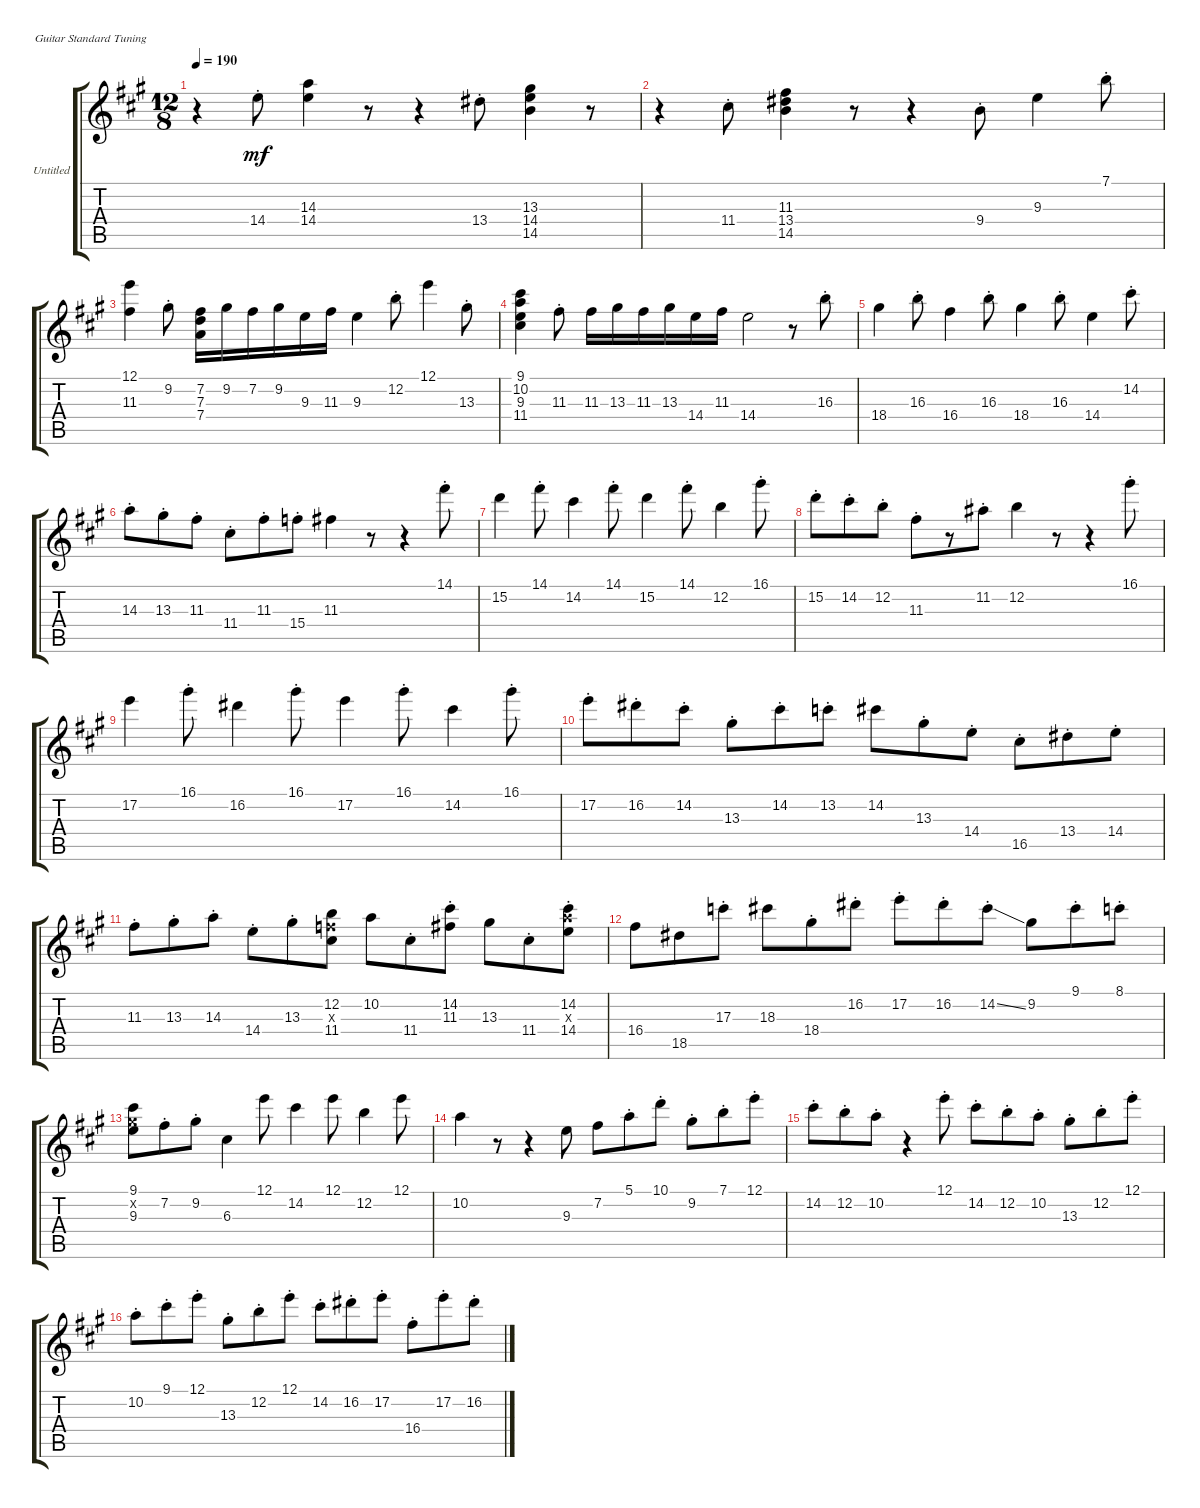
\bracketExtendMode groupsimilarinstruments
\firstSystemTrackNameOrientation horizontal
\otherSystemsTrackNameOrientation horizontal
\track ("Untitled" "Untitled") {instrument distortionguitar}
\staff {score tabs}
\tuning (E4 B3 G3 D3 A2 E2)
\ts (12 8)
\tempo 190
\clef g2
\ks a
r.4{dy mf} 14.4{st}.8 (14.3 14.4).4 r.8 r.4 13.4{st}.8 (13.3 14.4 14.5).4 r.8 |
r.4 11.4{st}.8 (11.3 13.4 14.5).4 r.8 r.4 9.4{st}.8 9.3.4 7.1{st}.8 |
(12.1 11.3).4 9.2{st}.8 (7.2 7.3 7.4).16 9.2.16 7.2.16 9.2.16 9.3.16 11.3.16 9.3.4 12.2{st}.8 12.1.4 13.3{st}.8 |
(9.1 10.2 9.3 11.4).4 11.3{st}.8 11.3.16 13.3.16 11.3.16 13.3.16 14.4.16 11.3.16 14.4.2 r.8 16.3{st}.8 |
18.4.4 16.3{st}.8 16.4.4 16.3{st}.8 18.4.4 16.3{st}.8 14.4.4 14.2{st}.8 |
14.3{st}.8 13.3{st}.8 11.3{st}.8 11.4{st}.8 11.3{st}.8 15.4{st}.8 11.3.4 r.8 r.4 14.1{st}.8 |
15.2.4 14.1{st}.8 14.2.4 14.1{st}.8 15.2.4 14.1{st}.8 12.2.4 16.1{st}.8 |
15.2{st}.8 14.2{st}.8 12.2{st}.8 11.3{st}.8 r.8 11.2{st}.8 12.2.4 r.8 r.4 16.1{st}.8 |
17.2.4 16.1{st}.8 16.2.4 16.1{st}.8 17.2.4 16.1{st}.8 14.2.4 16.1{st}.8 |
17.2{st}.8 16.2{st}.8 14.2{st}.8 13.3{st}.8 14.2{st}.8 13.2{st}.8 14.2.8 13.3{st}.8 14.4{st}.8 16.5{st}.8 13.4{st}.8 14.4{st}.8 |
11.3{st}.8 13.3{st}.8 14.3{st}.8 14.4{st}.8 13.3{st}.8 (12.2 10.3{x} 11.4).8 10.2.8 11.4{st}.8 (14.2{st} 11.3{st}).8 13.3.8 11.4{st}.8 (14.2{st} 14.3{st x} 14.4{st}).8 |
16.4.8 18.5.8 17.3{st}.8 18.3.8 18.4{st}.8 16.2{st}.8 17.2{st}.8 16.2{st}.8 14.2{ss st}.8 9.2.8 9.1{st}.8 8.1{st}.8 |
(9.1 9.2{x} 9.3).8 7.2{st}.8 9.2{st}.8 6.3.4 12.1.8 14.2.4 12.1.8 12.2.4 12.1.8 |
10.2.4 r.8 r.4 9.3.8 7.2.8 5.1{st}.8 10.1{st}.8 9.2{st}.8 7.1{st}.8 12.1{st}.8 |
14.2{st}.8 12.2{st}.8 10.2{st}.8 r.4 12.1{st}.8 14.2{st}.8 12.2{st}.8 10.2{st}.8 13.3{st}.8 12.2{st}.8 12.1{st}.8 |
10.2{st}.8 9.1{st}.8 12.1{st}.8 13.3{st}.8 12.2{st}.8 12.1{st}.8 14.2{st}.8 16.2{st}.8 17.2{st}.8 16.4{st}.8 17.2{st}.8 16.2{st}.8
